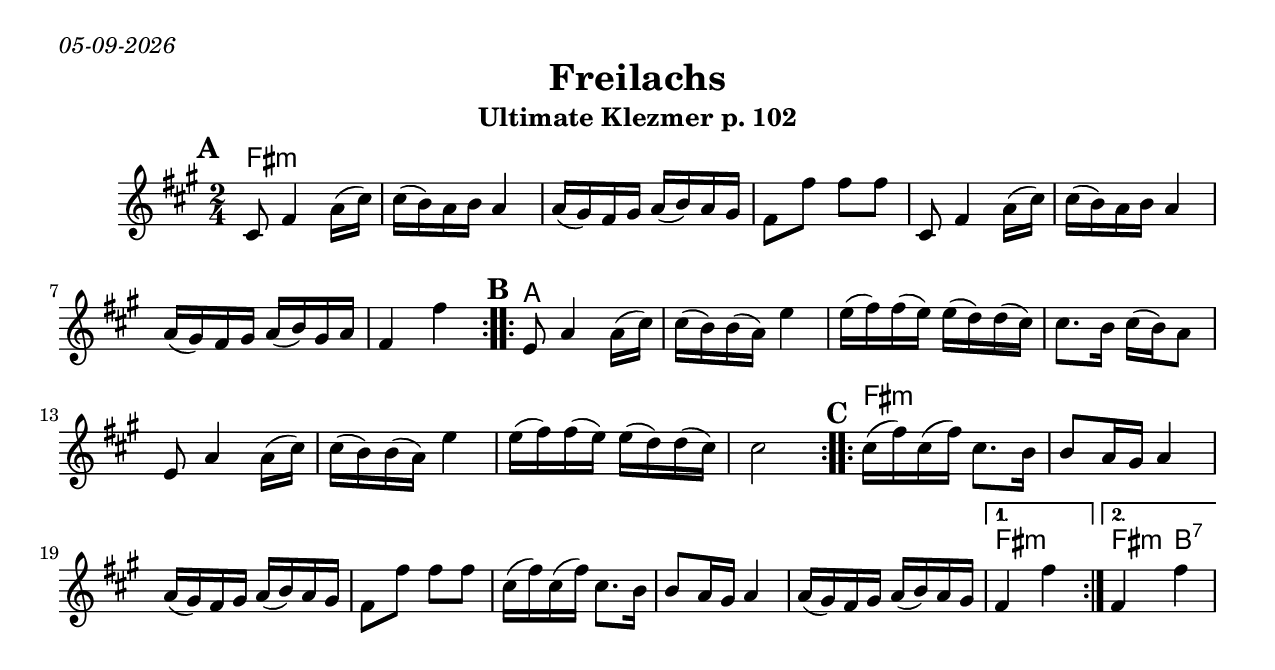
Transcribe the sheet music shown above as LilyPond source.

\version "2.18.0"
\include "english.ly"
\paper{
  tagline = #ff
  print-all-headers = ##t
  #(set-paper-size "letter")
}
date = #(strftime "%d-%m-%Y" (localtime (current-time)))

\markup{ \italic{ \date }  }

%\markup{ Got something to say? }

global = {
  \clef treble
  \key fs \minor
  \time 2/4
  \set Score.markFormatter = #format-mark-box-alphabet
}

%#################################### Melody ########################
%melody =  \transpose c d \relative c' {  %transpose for clarinet
melody = \relative c' {
  \global
  %\partial 16*3 a16 d f   %lead in notes

  \repeat volta 2{
   \mark \default
   cs8 fs4  a16(cs)
   cs16(b) a b a4
   a16(gs) fs gs a(b) a gs
   fs8 fs' fs fs

   cs,8 fs4 a16(cs)
   cs16(b) a b a4
   a16(gs) fs gs a(b) gs a
   fs4 fs'
  }


  \repeat volta 2{
   \mark \default
   e,8 a4 a16(cs)
   cs16(b) b(a) e'4
   e16(fs) fs(e) e(d) d(cs)
   cs8. b16 cs(b) a8

   e8 a4 a16(cs)
   cs16(b) b(a) e'4
   e16(fs) fs(e) e(d) d(cs)
   cs2
  }

 \repeat volta 2{
 \mark \default
 cs16(fs) cs (fs) cs8. b16
 b8 a16 gs a4
 a16(gs) fs gs a(b) a gs
 fs8 fs' fs fs

 cs16(fs) cs (fs) cs8. b16
 b8 a16 gs a4
 a16(gs) fs gs a(b) a gs
 %a4 a'
 }
 \alternative{
   {fs4 fs'}
   {fs,4 fs'}
}
}
%################################# Lyrics #####################
%\addlyrics{ \set stanza = #"1. " }
%################################# Chords #######################
harmonies = \chordmode {
  fs2*8:m
  a2*8
  fs2*7:m
  fs2:m
  fs4:m b4:7

}

\score {
  % transpose score below
  %\transpose c d
  <<
    \new ChordNames {
      \set chordChanges = ##f
      \harmonies
    }
    \new Staff   \melody
  >>
  \header{
    title= "Freilachs"
    subtitle="Ultimate Klezmer p. 102"
    composer= ""
    instrument =""
    arranger= ""
  }
  \layout{indent = 1.0\cm}
  \midi {
    \tempo 4 = 120

    % \midi { }
  }
}
%{
% more verses:
\markup{}
\markup {
  \font-size #2
  \fill-line {
    \hspace #0.1 % distance from left margin
    \column {
      \line { "1."
	\column {
	  ""
	}
      }
      \hspace #0.2 % vertical distance between verses
      \line { "2."
	\column {
	 ""
	}
      }
    }
    \hspace #0.1  % horiz. distance between columns
    \column {
      \line { "3."
	\column {
	  ""
	}
      }
      \hspace #0.2 % distance between verses
      \line { "4."
	\column {
	 ""
	}
      }
    }
    \hspace #0.1 % distance to right margin
  }
}

%}
